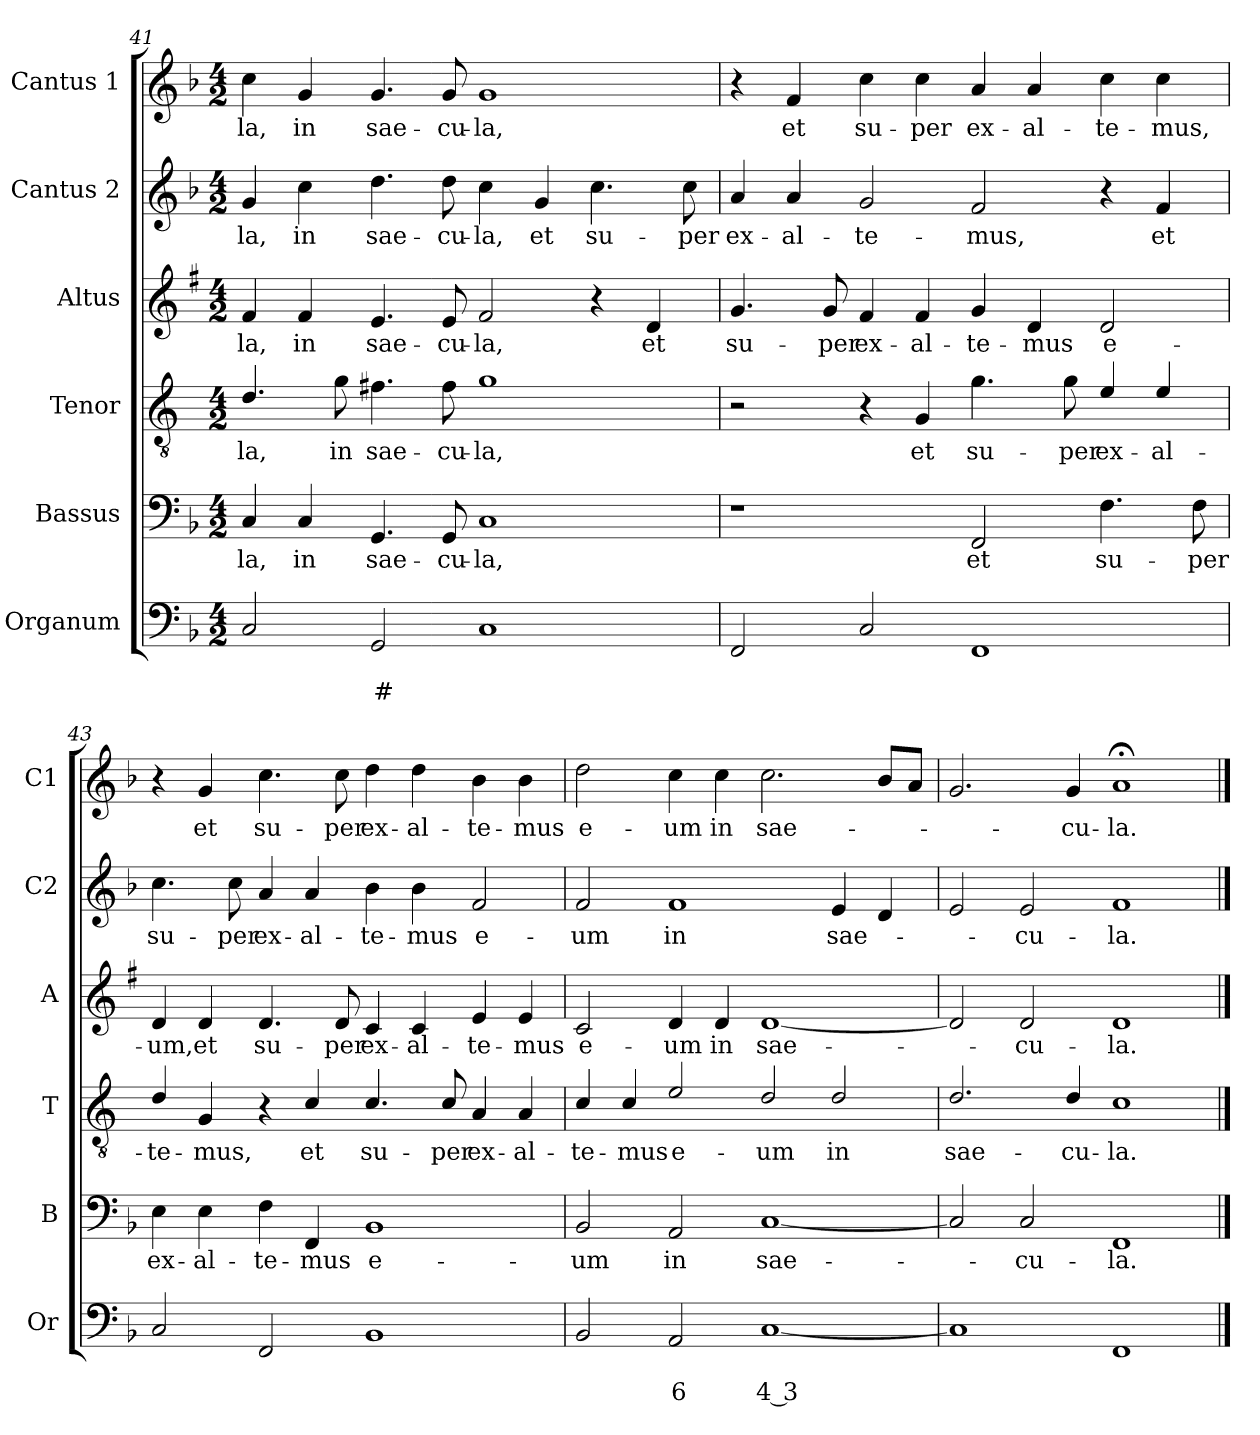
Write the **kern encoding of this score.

**kern	**text	**text	**kern	**text	**kern	**text	**kern	**text	**kern	**text	**kern	**text
*part6	*part6	*part6	*part5	*part5	*part4	*part4	*part3	*part3	*part2	*part2	*part1	*part1
*staff6	*staff6	*staff6	*staff5	*staff5	*staff4	*staff4	*staff3	*staff3	*staff2	*staff2	*staff1	*staff1
*I"Organum	*	*	*I"Bassus	*	*I"Tenor	*	*I"Altus	*	*I"Cantus 2	*	*I"Cantus 1	*
*I'Or	*	*	*I'B	*	*I'T	*	*I'A	*	*I'C2	*	*I'C1	*
*clefF4	*	*	*clefF4	*	*clefGv2	*	*clefG2	*	*clefG2	*	*clefG2	*
*	*	*	*	*	*ITrd4c7	*	*ITrd1c2	*	*	*	*	*
*k[b-]	*	*	*k[b-]	*	*k[b-]	*	*k[b-]	*	*k[b-]	*	*k[b-]	*
*F:	*	*	*F:	*	*F:	*	*F:	*	*F:	*	*F:	*
*M4/2	*	*	*M4/2	*	*M4/2	*	*M4/2	*	*M4/2	*	*M4/2	*
=41	=41	=41	=41	=41	=41	=41	=41	=41	=41	=41	=41	=41
!	!	!	!	!LO:LY:b	!	!LO:LY:b	!	!LO:LY:b	!	!LO:LY:b	!	!LO:LY:b
2C/	.	.	4C/	-la,	4.G/	-la,	4e/	-la,	4g/	-la,	4cc\	-la,
!	!	!	!	!LO:LY:b	!	!	!	!LO:LY:b	!	!LO:LY:b	!	!LO:LY:b
.	.	.	4C/	in	.	.	4e/	in	4cc\	in	4g/	in
!	!	!	!	!	!	!LO:LY:b	!	!	!	!	!	!
.	.	.	.	.	8c\	in	.	.	.	.	.	.
!	!	!LO:LY:b	!	!LO:LY:b	!	!LO:LY:b	!	!LO:LY:b	!	!LO:LY:b	!	!LO:LY:b
2GG/	.	#	4.GG/	sae-	4.Bn\	sae-	4.d/	sae-	4.dd\	sae-	4.g/	sae-
!	!	!	!	!LO:LY:b	!	!LO:LY:b	!	!LO:LY:b	!	!LO:LY:b	!	!LO:LY:b
.	.	.	8GG/	-cu-	8B\	-cu-	8d/	-cu-	8dd\	-cu-	8g/	-cu-
!	!	!	!	!LO:LY:b	!	!LO:LY:b	!	!LO:LY:b	!	!LO:LY:b	!	!LO:LY:b
1C	.	.	1C	-la,	1c	-la,	2e/	-la,	4cc\	-la,	1g	-la,
!	!	!	!	!	!	!	!	!	!	!LO:LY:b	!	!
.	.	.	.	.	.	.	.	.	4g/	et	.	.
!	!	!	!	!	!	!	!	!	!	!LO:LY:b	!	!
.	.	.	.	.	.	.	4r	.	4.cc\	su-	.	.
!	!	!	!	!	!	!	!	!LO:LY:b	!	!	!	!
.	.	.	.	.	.	.	4c/	et	.	.	.	.
!	!	!	!	!	!	!	!	!	!	!LO:LY:b	!	!
.	.	.	.	.	.	.	.	.	8cc\	-per	.	.
!!LO:LB:g=z
=42	=42	=42	=42	=42	=42	=42	=42	=42	=42	=42	=42	=42
!	!	!	!	!	!	!	!	!LO:LY:b	!	!LO:LY:b	!	!
2FF/	.	.	1r	.	2r	.	4.f/	su-	4a/	ex-	4r	.
!	!	!	!	!	!	!	!	!	!	!LO:LY:b	!	!LO:LY:b
.	.	.	.	.	.	.	.	.	4a/	-al-	4f/	et
!	!	!	!	!	!	!	!	!LO:LY:b	!	!	!	!
.	.	.	.	.	.	.	8f/	-per	.	.	.	.
!	!	!	!	!	!	!	!	!LO:LY:b	!	!LO:LY:b	!	!LO:LY:b
2C/	.	.	.	.	4r	.	4e/	ex-	2g/	-te-	4cc\	su-
!	!	!	!	!	!	!LO:LY:b	!	!LO:LY:b	!	!	!	!LO:LY:b
.	.	.	.	.	4C/	et	4e/	-al-	.	.	4cc\	-per
!	!	!	!	!LO:LY:b	!	!LO:LY:b	!	!LO:LY:b	!	!LO:LY:b	!	!LO:LY:b
1FF	.	.	2FF/	et	4.c\	su-	4f/	-te-	2f/	-mus,	4a/	ex-
!	!	!	!	!	!	!	!	!LO:LY:b	!	!	!	!LO:LY:b
.	.	.	.	.	.	.	4c/	-mus	.	.	4a/	-al-
!	!	!	!	!	!	!LO:LY:b	!	!	!	!	!	!
.	.	.	.	.	8c\	-per	.	.	.	.	.	.
!	!	!	!	!LO:LY:b	!	!LO:LY:b	!	!LO:LY:b	!	!	!	!LO:LY:b
.	.	.	4.F\	su-	4A/	ex-	2c/	e-	4r	.	4cc\	-te-
!	!	!	!	!	!	!LO:LY:b	!	!	!	!LO:LY:b	!	!LO:LY:b
.	.	.	.	.	4A/	-al-	.	.	4f/	et	4cc\	-mus,
!	!	!	!	!LO:LY:b	!	!	!	!	!	!	!	!
.	.	.	8F\	-per	.	.	.	.	.	.	.	.
=43	=43	=43	=43	=43	=43	=43	=43	=43	=43	=43	=43	=43
!	!	!	!	!LO:LY:b	!	!LO:LY:b	!	!LO:LY:b	!	!LO:LY:b	!	!
2C/	.	.	4E\	ex-	4G/	-te-	4c/	-um,	4.cc\	su-	4r	.
!	!	!	!	!LO:LY:b	!	!LO:LY:b	!	!LO:LY:b	!	!	!	!LO:LY:b
.	.	.	4E\	-al-	4C/	-mus,	4c/	et	.	.	4g/	et
!	!	!	!	!	!	!	!	!	!	!LO:LY:b	!	!
.	.	.	.	.	.	.	.	.	8cc\	-per	.	.
!	!	!	!	!LO:LY:b	!	!	!	!LO:LY:b	!	!LO:LY:b	!	!LO:LY:b
2FF/	.	.	4F\	-te-	4r	.	4.c/	su-	4a/	ex-	4.cc\	su-
!	!	!	!	!LO:LY:b	!	!LO:LY:b	!	!	!	!LO:LY:b	!	!
.	.	.	4FF/	-mus	4F/	et	.	.	4a/	-al-	.	.
!	!	!	!	!	!	!	!	!LO:LY:b	!	!	!	!LO:LY:b
.	.	.	.	.	.	.	8c/	-per	.	.	8cc\	-per
!	!	!	!	!LO:LY:b	!	!LO:LY:b	!	!LO:LY:b	!	!LO:LY:b	!	!LO:LY:b
1BB-	.	.	1BB-	e-	4.F/	su-	4B-/	ex-	4b-\	-te-	4dd\	ex-
!	!	!	!	!	!	!	!	!LO:LY:b	!	!LO:LY:b	!	!LO:LY:b
.	.	.	.	.	.	.	4B-/	-al-	4b-\	-mus	4dd\	-al-
!	!	!	!	!	!	!LO:LY:b	!	!	!	!	!	!
.	.	.	.	.	8F/	-per	.	.	.	.	.	.
!	!	!	!	!	!	!LO:LY:b	!	!LO:LY:b	!	!LO:LY:b	!	!LO:LY:b
.	.	.	.	.	4D/	ex-	4d/	-te-	2f/	e-	4b-\	-te-
!	!	!	!	!	!	!LO:LY:b	!	!LO:LY:b	!	!	!	!LO:LY:b
.	.	.	.	.	4D/	-al-	4d/	-mus	.	.	4b-\	-mus
=44	=44	=44	=44	=44	=44	=44	=44	=44	=44	=44	=44	=44
!	!	!	!	!LO:LY:b	!	!LO:LY:b	!	!LO:LY:b	!	!LO:LY:b	!	!LO:LY:b
2BB-/	.	.	2BB-/	-um	4F/	-te-	2B-/	e-	2f/	-um	2dd\	e-
!	!	!	!	!	!	!LO:LY:b	!	!	!	!	!	!
.	.	.	.	.	4F/	-mus	.	.	.	.	.	.
!	!	!LO:LY:b	!	!LO:LY:b	!	!LO:LY:b	!	!LO:LY:b	!	!LO:LY:b	!	!LO:LY:b
2AA/	.	6	2AA/	in	2A/	e-	4c/	-um	1f	in	4cc\	-um
!	!	!	!	!	!	!	!	!LO:LY:b	!	!	!	!LO:LY:b
.	.	.	.	.	.	.	4c/	in	.	.	4cc\	in
!	!	!LO:LY:b	!	!LO:LY:b	!	!LO:LY:b	!	!LO:LY:b	!	!	!	!LO:LY:b
[1C	.	4 3	[1C	sae-	2G/	-um	[1c	sae-	.	.	2.cc\	sae-
!	!	!	!	!	!	!LO:LY:b	!	!	!	!LO:LY:b	!	!
.	.	.	.	.	2G/	in	.	.	4e/	sae-	.	.
.	.	.	.	.	.	.	.	.	4d/	.	8b-/L	.
.	.	.	.	.	.	.	.	.	.	.	8a/J	.
=45	=45	=45	=45	=45	=45	=45	=45	=45	=45	=45	=45	=45
!	!	!	!	!	!	!LO:LY:b	!	!	!	!	!	!
1C]	.	.	2C/]	.	2.G/	sae-	2c/]	.	2e/	.	2.g/	.
!	!	!	!	!LO:LY:b	!	!	!	!LO:LY:b	!	!LO:LY:b	!	!
.	.	.	2C/	-cu-	.	.	2c/	-cu-	2e/	-cu-	.	.
!	!	!	!	!	!	!LO:LY:b	!	!	!	!	!	!LO:LY:b
.	.	.	.	.	4G/	-cu-	.	.	.	.	4g/	-cu-
!	!	!	!	!LO:LY:b	!	!LO:LY:b	!	!LO:LY:b	!	!LO:LY:b	!	!LO:LY:b
1FF	.	.	1FF	-la.	1F	-la.	1c	-la.	1f	-la.	1a;<	-la.
==	==	==	==	==	==	==	==	==	==	==	==	==
*-	*-	*-	*-	*-	*-	*-	*-	*-	*-	*-	*-	*-
